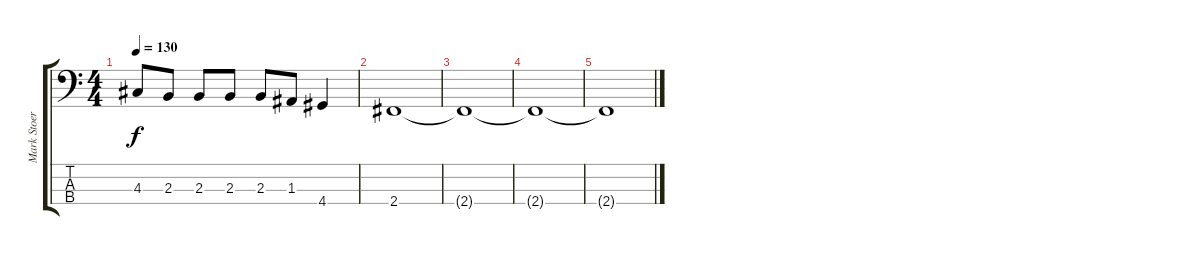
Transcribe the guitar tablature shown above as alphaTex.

\track ("Mark Stoermer (Std. Tuning)" "Mark Stoer") {instrument electricbasspick}
\staff {score tabs}
\tuning (G2 D2 A1 E1) {hide}
\ts (4 4)
\tempo 130
\clef f4
\ks c
4.3.8{dy f} 2.3.8 2.3.8 2.3.8 2.3.8 1.3.8 4.4.4 |
2.4.1 |
2.4{t}.1 |
2.4{t}.1 |
2.4{t}.1
